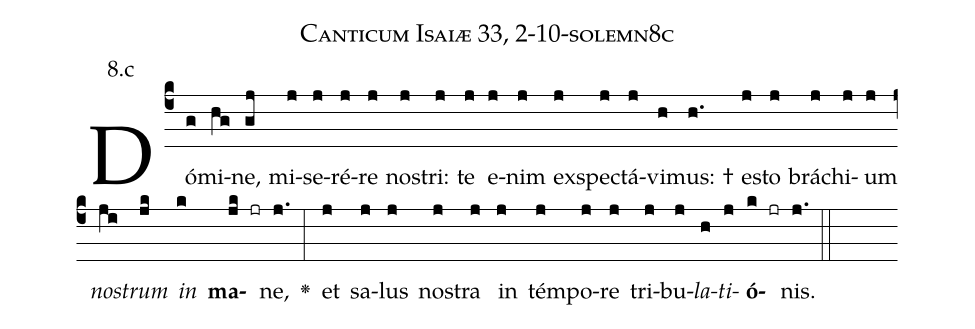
name: Canticum Isaiæ 33, 2-10-solemn8c;
annotation: 8.c;
%%
(c4)Dó(g)mi(hg)ne,(gj) mi(j)se(j)ré(j)re(j) no(j)stri:(j) te(j) e(j)nim(j) ex(j)spe(j)ctá(j)vi(h)mus: †(h.) e(j)sto(j) brá(j)chi(j)um(j) <i>no</i>(ji)<i>strum</i>(jk) <i>in</i>(k) <b>ma</b>(jk jr)ne,(j.) <v>\greheightstar</v>(:) et(j) sa(j)lus(j) no(j)stra(j) in(j) tém(j)po(j)re(j) tri(j)bu(j)<i>la</i>(h)<i>ti</i>(j)<b>ó</b>(k jr)nis.(j.) (::)


%E(j) u(j) o(h) u(j) a(k) e.(j.) (::)
